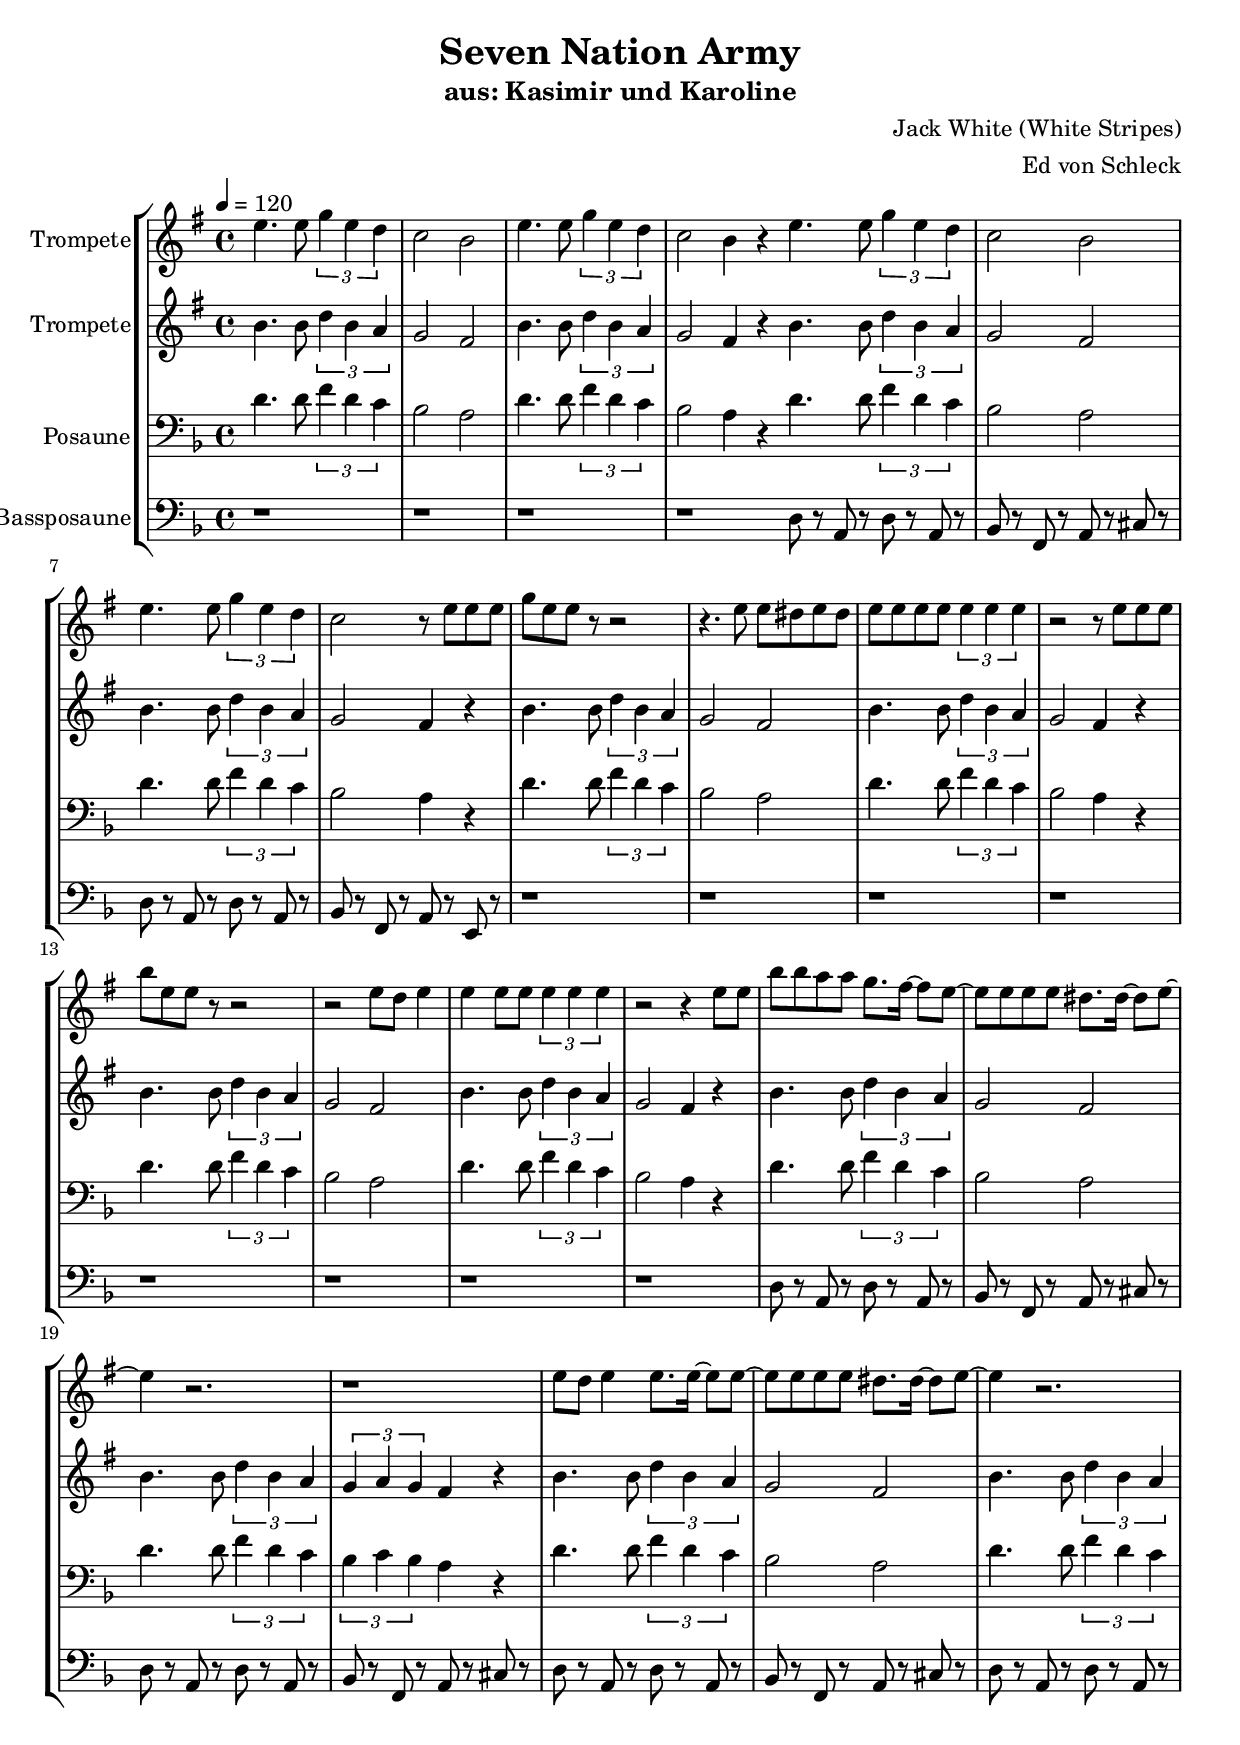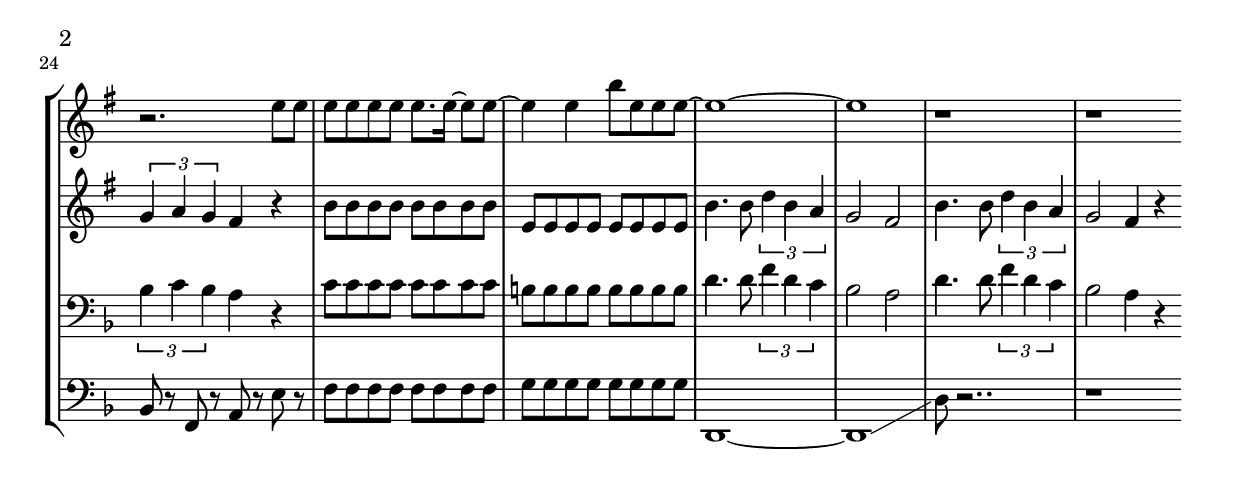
\version "2.13.39"
\header {
  title = "Seven Nation Army"
  subtitle = "aus: Kasimir und Karoline"
  composer = "Jack White (White Stripes)"
  arranger = "Ed von Schleck"
%  meter = "moderato"
%  piece = "Swing"
}
#(ly:set-option 'point-and-click #f)
%#(set-global-staff-size 21)
#(set-default-paper-size "a4")



global = {
  \time 4/4
  \tempo 4 = 120
}

Key = { \key d \minor }

% ------ Trumpet ------
trptI = \relative c'' {
  \Key

  d4. d8 \times 2/3 { f4 d c }
  bes2 a
  d4. d8 \times 2/3 { f4 d c }
  bes2 a4 r

  \bar "|:"

  d4. d8 \times 2/3 { f4 d c }
  bes2 a
  d4. d8 \times 2/3 { f4 d c }
  bes2 r8 d8 d d


  f d d r r2
  r4. d8 d cis d cis
  d d d d \times 2/3 { d4 d d }
  r2 r8 d8 d d
  
  a' d, d r r2
  r2 d8 c d4
  d d8 d \times 2/3 { d4 d d }
  r2 r4 d8 d

  
  a'8 a g g f8. e16~ e8 d~
  d d d d cis8. cis16~ cis8 d~
  d4 r2.
  r1

  d8 c d4 d8. d16~ d8 d~
  d d d d cis8. cis16~ cis8 d~
  d4 r2.
  r2. d8 d

  d d d d d8. d16~ d8 d~
  d4 d a'8 d, d d~

  d1~
  d1
  r1
  r1

  \bar ":|"
}

trumpetI = {
  \global
  \set Staff.instrumentName = #"Trompete"
  \clef treble
  <<
    \trptI
  >>
}


% ------ Trumpet 2 ------
trptII = \relative c'' {
  \Key
  a4. a8 \times 2/3 { c4 a g }
  f2 e
  a4. a8 \times 2/3 { c4 a g }
  f2 e4 r

  a4. a8 \times 2/3 { c4 a g }
  f2 e
  a4. a8 \times 2/3 { c4 a g }
  f2 e4 r

  a4. a8 \times 2/3 { c4 a g }
  f2 e
  a4. a8 \times 2/3 { c4 a g }
  f2 e4 r

  a4. a8 \times 2/3 { c4 a g }
  f2 e
  a4. a8 \times 2/3 { c4 a g }
  f2 e4 r


  a4. a8 \times 2/3 { c4 a g }
  f2 e
  a4. a8 \times 2/3 { c4 a g }
  \times 2/3 { f g f } e4 r

  a4. a8 \times 2/3 { c4 a g }
  f2 e
  a4. a8 \times 2/3 { c4 a g }
  \times 2/3 { f g f } e4 r


  a8 a a a a a a a
  d, d d d d d d d

  a'4. a8 \times 2/3 { c4 a g }
  f2 e
  a4. a8 \times 2/3 { c4 a g }
  f2 e4 r
}

trumpetII = {
  \global
  \set Staff.instrumentName = #"Trompete"
  \clef treble
  <<
    \trptII
  >>
}


% ------ Trombone ------
tbone = \relative c {
  \Key
  d'4. d8 \times 2/3 { f4 d c }
  bes2 a
  d4. d8 \times 2/3 { f4 d c }
  bes2 a4 r

  d4. d8 \times 2/3 { f4 d c }
  bes2 a
  d4. d8 \times 2/3 { f4 d c }
  bes2 a4 r

  d4. d8 \times 2/3 { f4 d c }
  bes2 a
  d4. d8 \times 2/3 { f4 d c }
  bes2 a4 r

  d4. d8 \times 2/3 { f4 d c }
  bes2 a
  d4. d8 \times 2/3 { f4 d c }
  bes2 a4 r

  d4. d8 \times 2/3 { f4 d c }
  bes2 a
  d4. d8 \times 2/3 { f4 d c }
  \times 2/3 { bes c bes } a4 r

  d4. d8 \times 2/3 { f4 d c }
  bes2 a
  d4. d8 \times 2/3 { f4 d c }
  \times 2/3 { bes c bes } a4 r

  c8 c c c c c c c
  b b b b b b b b

  d4. d8 \times 2/3 { f4 d c }
  bes2 a
  d4. d8 \times 2/3 { f4 d c }
  bes2 a4 r

}

trombone = {
  \global
  \set Staff.instrumentName = #"Posaune"
  \clef bass
  <<
    \tbone
  >>
}

% ------ Bass Trombone ------
btbone = \relative c {
  \Key
  r1
  r1
  r1
  r1

  d8 r a r d r a r
  bes r f r a r cis r
  d8 r a r d r a r
  bes r f r a r e r

  r1
  r1
  r1
  r1

  r1
  r1
  r1
  r1

  d'8 r a r d r a r
  bes r f r a r cis r
  d8 r a r d r a r
  bes r f r a r cis r

  d8 r a r d r a r
  bes r f r a r cis r
  d8 r a r d r a r
  bes r f r a r e' r

  f8 f f f f f f f
  g g g g g g g g

  d,1~
  d1 \glissando

  d'8 r2..
  r1
}

btrombone = {
  \global
  \set Staff.instrumentName = #"Bassposaune"
  \clef bass
  <<
    \btbone
  >>
}


%%%%%%%%% It All Goes Together Here %%%%%%%%%%%%%%%%%%%%%%

\score {
  <<
    \new StaffGroup = "horns" <<
      \new Staff = "trumpet" \transpose c d \trumpetI
      \new Staff = "trumpet" \transpose c d \trumpetII
      \new Staff = "trombone" \trombone
      \new Staff = "trombone" \btrombone
    >>
  >>
  
  \layout {
    \context { \Staff \RemoveEmptyStaves }
    \context {
      \Score
      \override BarNumber #'padding = #3
      \override RehearsalMark #'padding = #2
      skipBars = ##t
    }
  }

}

\score {
  <<
    \new StaffGroup = "horns" <<
      \new Staff = "trumpet" \trumpetI
      \new Staff = "trumpet" \trumpetII
      \new Staff = "trombone" \trombone
      \new Staff = "trombone" \btrombone
    >>
  >>
  
  \midi {  }

}